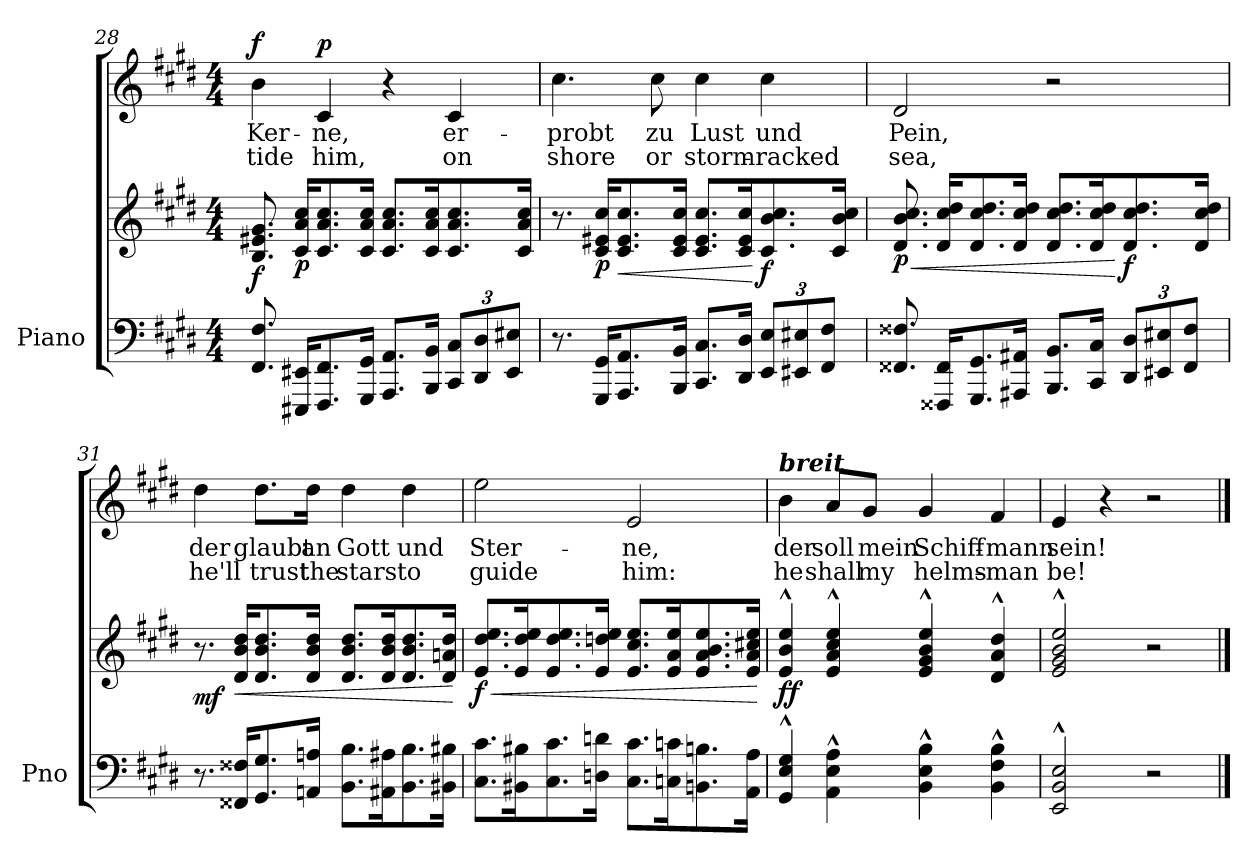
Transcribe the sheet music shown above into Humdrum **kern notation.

**kern	**kern	**dynam	**kern	**text	**text	**dynam
*part2	*part2	*part2	*part1	*part1	*part1	*part1
*staff3	*staff2	*staff2/3	*staff1	*staff1	*staff1	*staff1
*I"Piano	*	*	*	*	*	*
*I'Pno	*	*	*	*	*	*
*clefF4	*clefG2	*	*clefG2	*	*	*
*k[f#c#g#d#]	*k[f#c#g#d#]	*	*k[f#c#g#d#]	*	*	*
*M4/4	*M4/4	*	*M4/4	*	*	*
=28	=28	=28	=28	=28	=28	=28
!	!	!LO:DY:b	!	!LO:LY:b	!LO:LY:b	!LO:DY:a
8.FF#/ 8.F#/	8.B/ 8.e#X/ 8.g#/	f	4b\	Ker-	-tide	f
!	!	!LO:DY:b	!	!	!	!
16EEE#X/ 16EE#X/KL	16c#/ 16a/ 16cc#/KL	p	.	.	.	.
!	!	!	!	!LO:LY:b	!LO:LY:b	!LO:DY:a
8.FFF#/ 8.FF#/	8.c#/ 8.a/ 8.cc#/	.	4c#/	-ne,	him,	p
16GGG#/ 16GG#/Jk	16c#/ 16a/ 16cc#/Jk	.	.	.	.	.
8.AAA/ 8.AA/L	8.c#/ 8.a/ 8.cc#/L	.	4r	.	.	.
16BBB/ 16BB/Jk	16c#/ 16a/ 16cc#/K	.	.	.	.	.
*Xbrackettup	*	*	*	*	*	*
!	!	!	!	!LO:LY:b	!LO:LY:b	!
12CC#/ 12C#/L	8.c#/ 8.a/ 8.cc#/	.	4c#/	er-	on	.
12DD#/ 12D#/	.	.	.	.	.	.
12EE#/ 12E#X/J	.	.	.	.	.	.
.	16c#/ 16a/ 16cc#/Jk	.	.	.	.	.
!!LO:LB:g=z
=29	=29	=29	=29	=29	=29	=29
!	!	!	!	!LO:LY:b	!LO:LY:b	!
8.r	8.r	.	4.cc#\	-probt	shore	.
!	!	!LO:DY:b	!	!	!	!
16GGG#/ 16GG#/KL	16c#/ 16e#X/ 16cc#/KL	p	.	.	.	.
!	!	!LO:HP:b	!	!	!	!
8.AAA/ 8.AA/	8.c#/ 8.e#/ 8.cc#/	<	.	.	.	.
!	!	!	!	!LO:LY:b	!LO:LY:b	!
.	.	.	8cc#\	zu	or	.
16BBB/ 16BB/Jk	16c#/ 16e#/ 16cc#/Jk	.	.	.	.	.
!	!	!	!	!LO:LY:b	!LO:LY:b	!
8.CC#/ 8.C#/L	8.c#/ 8.e#/ 8.cc#/L	.	4cc#\	Lust	storm-	.
16DD#/ 16D#/Jk	16c#/ 16e#/ 16cc#/K	.	.	.	.	.
!	!	!LO:DY:n=1:b	!	!LO:LY:b	!LO:LY:b	!
12EE/ 12E/L	8.c#/ 8.b/ 8.cc#/	[ f	4cc#\	und	-racked	.
12EE#X/ 12E#X/	.	.	.	.	.	.
12FF#/ 12F#/J	.	.	.	.	.	.
.	16c#/ 16b/ 16cc#/Jk	.	.	.	.	.
=30	=30	=30	=30	=30	=30	=30
!	!	!LO:HP:b	!	!LO:LY:b	!LO:LY:b	!
!	!	!LO:DY:n=1:b	!	!	!	!
8.FF##X/ 8.F##X/	8.d#/ 8.b/ 8.cc#/	< p	2d#/	Pein,	sea,	.
16FFF##X/ 16FF##/KL	16d#/ 16cc#/ 16dd#/KL	.	.	.	.	.
8.GGG#/ 8.GG#/	8.d#/ 8.cc#/ 8.dd#/	.	.	.	.	.
16AAA#X/ 16AA#X/Jk	16d#/ 16cc#/ 16dd#/Jk	.	.	.	.	.
8.BBB/ 8.BB/L	8.d#/ 8.cc#/ 8.dd#/L	.	2r	.	.	.
16CC#/ 16C#/Jk	16d#/ 16cc#/ 16dd#/K	.	.	.	.	.
!	!	!LO:DY:n=2:b	!	!	!	!
12DD#/ 12D#/L	8.d#/ 8.cc#/ 8.dd#/	[ f	.	.	.	.
12EE#X/ 12E#X/	.	.	.	.	.	.
12FF##/ 12F##/J	.	.	.	.	.	.
.	16d#/ 16cc#/ 16dd#/Jk	.	.	.	.	.
=31	=31	=31	=31	=31	=31	=31
!	!	!LO:DY:b	!	!LO:LY:b	!LO:LY:b	!
8.r	8.r	mf	4dd#\	der	he'll	.
!	!	!LO:HP:b	!	!	!	!
16FF##X/ 16F##X/KL	16d#/ 16b/ 16dd#/KL	<	.	.	.	.
!	!	!	!	!LO:LY:b	!LO:LY:b	!
8.GG#/ 8.G#/	8.d#/ 8.b/ 8.dd#/	.	8.dd#\L	glaubt	trust	.
!	!	!	!	!LO:LY:b	!LO:LY:b	!
16AAn/ 16An/Jk	16d#/ 16b/ 16dd#/Jk	.	16dd#\Jk	an	the	.
!	!	!	!	!LO:LY:b	!LO:LY:b	!
8.BB\ 8.B\L	8.d#/ 8.b/ 8.dd#/L	.	4dd#\	Gott	stars	.
16AA#X\ 16A#X\K	16d#/ 16b/ 16dd#/K	.	.	.	.	.
!	!	!	!	!LO:LY:b	!LO:LY:b	!
8.BB\ 8.B\	8.d#/ 8.b/ 8.dd#/	.	4dd#\	und	to	.
16BB#X\ 16B#X\Jk	16d#/ 16an/ 16dd#/Jk	.	.	.	.	.
.	.	[	.	.	.	.
!!LO:LB:g=z
=32	=32	=32	=32	=32	=32	=32
!	!	!LO:HP:b	!	!LO:LY:b	!LO:LY:b	!
!	!	!LO:DY:n=1:b	!	!	!	!
8.C#\ 8.c#\L	8.e/ 8.dd#/ 8.ee/L	< f	2ee\	Ster-	guide	.
16BB#X\ 16B#X\K	16e/ 16dd#/ 16ee/K	.	.	.	.	.
8.C#\ 8.c#\	8.e/ 8.dd#/ 8.ee/	.	.	.	.	.
16Dn\ 16dn\Jk	16e/ 16ddn/ 16ee/Jk	.	.	.	.	.
!	!	!	!	!LO:LY:b	!LO:LY:b	!
8.C#\ 8.c#\L	8.e/ 8.cc#/ 8.ee/L	.	2e/	-ne,	him:	.
16Cn\ 16cn\K	16e/ 16a/ 16ee/K	.	.	.	.	.
8.BBn\ 8.Bn\	8.e/ 8.a/ 8.b/ 8.ee/	.	.	.	.	.
16AA\ 16A\Jk	16e/ 16a/ 16cc#X/ 16ee/Jk	.	.	.	.	.
.	.	[	.	.	.	.
=33	=33	=33	=33	=33	=33	=33
!	!	!	!LO:TX:a:Bi:t=breit	!	!	!
!	!	!LO:DY:b	!	!LO:LY:b	!LO:LY:b	!
4GG#/^^ 4E/^^ 4G#/^^	4e/^^ 4b/^^ 4ee/^^	ff	4b\	der	he	.
!	!	!	!	!LO:LY:b	!LO:LY:b	!
4AA\^^ 4E\^^ 4A\^^	4e/^^ 4a/^^ 4cc#/^^ 4ee/^^	.	8a/L	soll	shall	.
*	*	*	*MM95	*	*	*
!	!	!	!	!LO:LY:b	!LO:LY:b	!
.	.	.	8g#/J	mein	my	.
!	!	!	!	!LO:LY:b	!LO:LY:b	!
4BB\^^ 4E\^^ 4B\^^	4e/^^ 4g#/^^ 4b/^^ 4ee/^^	.	4g#/	Schiff-	helms-	.
!	!	!	!	!LO:LY:b	!LO:LY:b	!
4BB\^^ 4F#\^^ 4B\^^	4d#/^^ 4a/^^ 4dd#/^^	.	4f#/	-mann	-man	.
=34	=34	=34	=34	=34	=34	=34
!	!	!	!	!LO:LY:b	!LO:LY:b	!
2EE/^^ 2BB/^^ 2E/^^	2e/^^ 2g#/^^ 2b/^^ 2ee/^^	.	4e/	sein!	be!	.
.	.	.	4r	.	.	.
2r	2r	.	2r	.	.	.
==	==	==	==	==	==	==
*-	*-	*-	*-	*-	*-	*-
